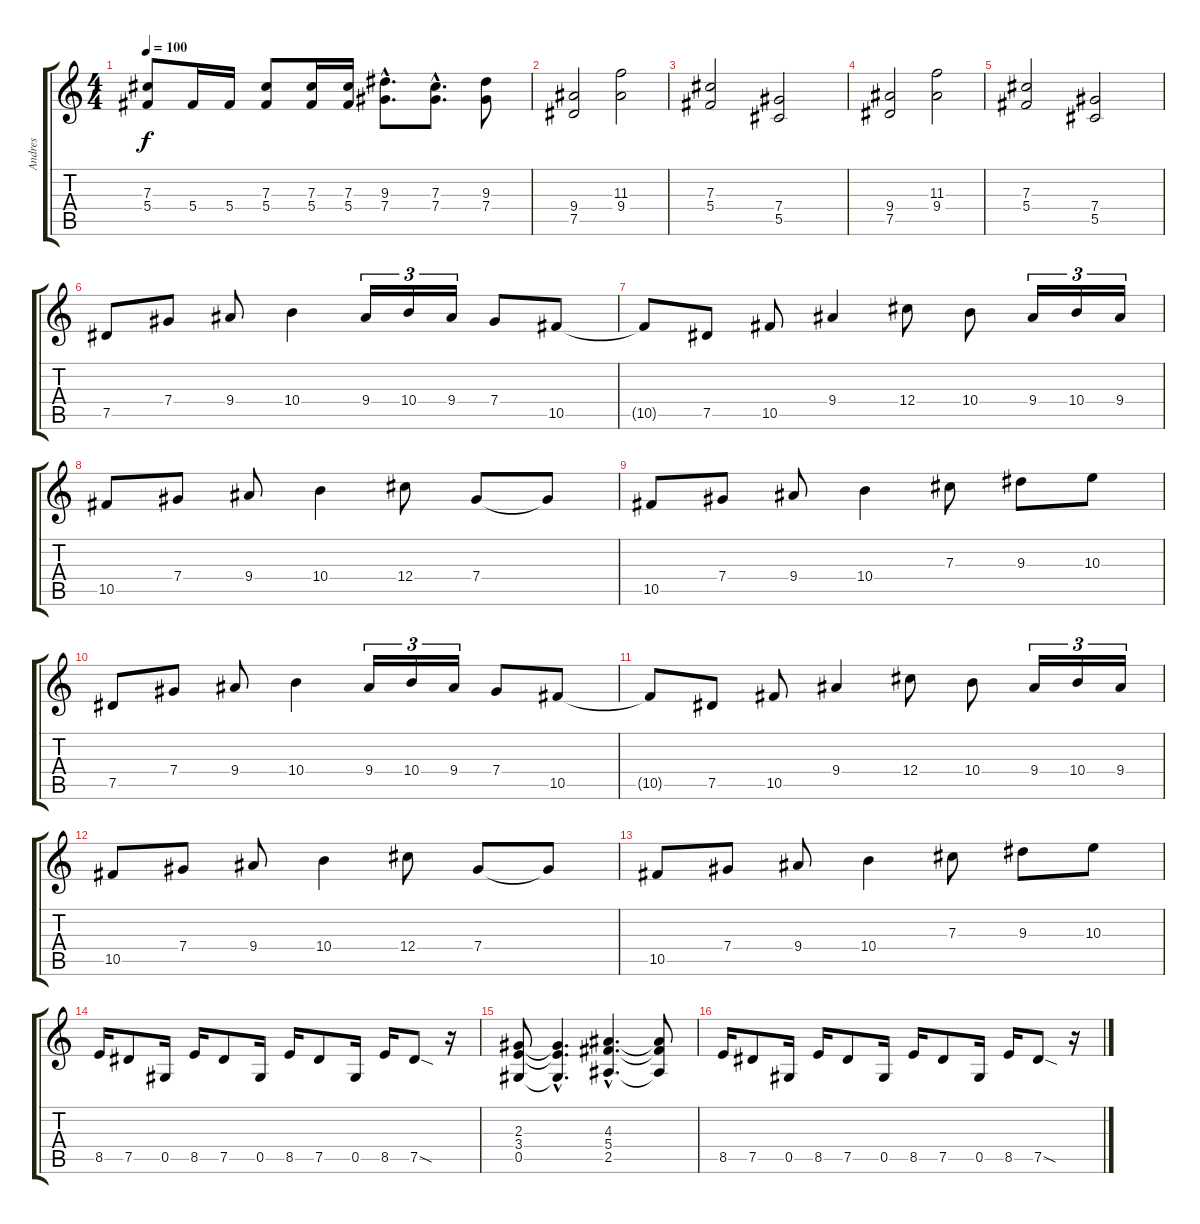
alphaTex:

\track ("Andres" "Andres") {instrument distortionguitar}
\staff {score tabs}
\tuning (Eb4 Bb3 Gb3 Db3 Ab2 Eb2) {hide}
\ts (4 4)
\tempo 100
\clef g2
\ks c
(7.3 5.4).8{dy f} 5.4.16 5.4.16 (7.3 5.4).8 (7.3 5.4).16 (7.3 5.4).16 (9.3{hac} 7.4{hac}).8{d} (7.3{hac} 7.4{hac}).8{d} (9.3 7.4).8 |
(9.4 7.5).2 (11.3 9.4).2 |
(7.3 5.4).2 (7.4 5.5).2 |
(9.4 7.5).2 (11.3 9.4).2 |
(7.3 5.4).2 (7.4 5.5).2 |
7.5.8 7.4.8 9.4.8 10.4.4 9.4.16{tu (3 2)} 10.4.16{tu (3 2)} 9.4.16{tu (3 2)} 7.4.8 10.5.8 |
10.5{t}.8 7.5.8 10.5.8 9.4.4 12.4.8 10.4.8 9.4.16{tu (3 2)} 10.4.16{tu (3 2)} 9.4.16{tu (3 2)} |
10.5.8 7.4.8 9.4.8 10.4.4 12.4.8 7.4.8 7.4{t}.8 |
10.5.8 7.4.8 9.4.8 10.4.4 7.3.8 9.3.8 10.3.8 |
7.5.8 7.4.8 9.4.8 10.4.4 9.4.16{tu (3 2)} 10.4.16{tu (3 2)} 9.4.16{tu (3 2)} 7.4.8 10.5.8 |
10.5{t}.8 7.5.8 10.5.8 9.4.4 12.4.8 10.4.8 9.4.16{tu (3 2)} 10.4.16{tu (3 2)} 9.4.16{tu (3 2)} |
10.5.8 7.4.8 9.4.8 10.4.4 12.4.8 7.4.8 7.4{t}.8 |
10.5.8 7.4.8 9.4.8 10.4.4 7.3.8 9.3.8 10.3.8 |
8.5.16 7.5.8 0.5.16 8.5.16 7.5.8 0.5.16 8.5.16 7.5.8 0.5.16 8.5.16 7.5{sod}.8 r.16 |
(2.3 3.4 0.5).8 (2.3{hac t} 3.4{hac t} 0.5{hac t}).4{d} (4.3{hac} 5.4{hac} 2.5{hac}).4{d} (4.3{t} 5.4{t} 2.5{t}).8 |
8.5.16 7.5.8 0.5.16 8.5.16 7.5.8 0.5.16 8.5.16 7.5.8 0.5.16 8.5.16 7.5{sod}.8 r.16
